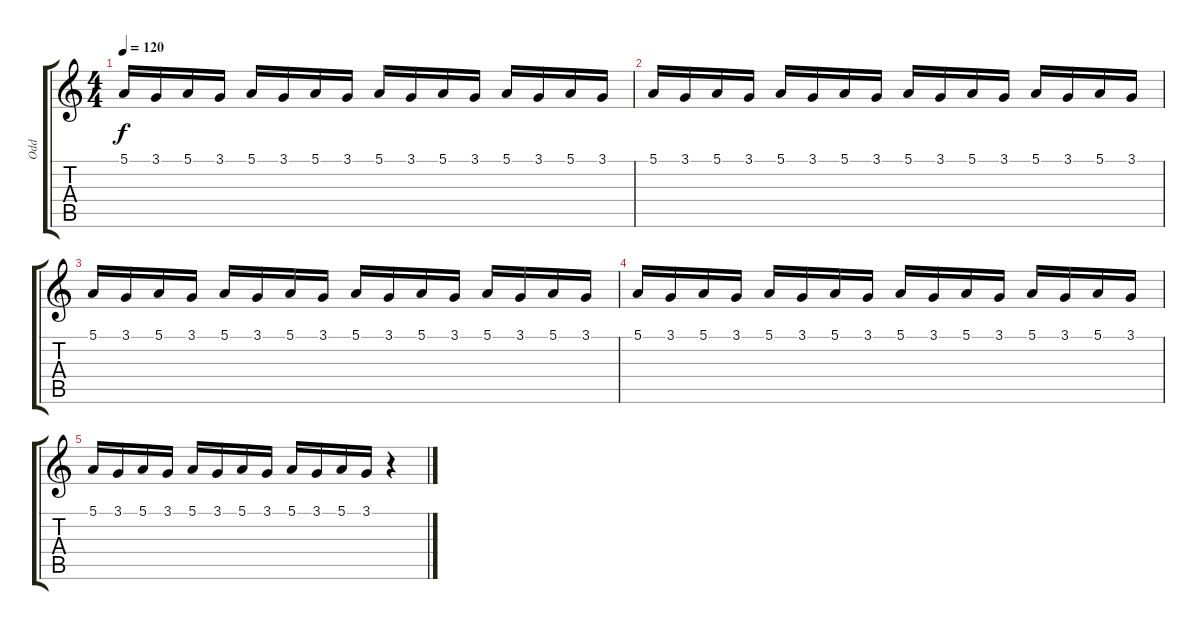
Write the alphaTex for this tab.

\track ("Odd" "Odd") {instrument whistle}
\staff {score tabs}
\tuning (E4 B3 G3 D3 A2 E2) {hide}
\ts (4 4)
\tempo 120
\clef g2
\ks c
5.1.16{dy f balance 12} 3.1.16{balance 11} 5.1.16{balance 10} 3.1.16{balance 9} 5.1.16{balance 8} 3.1.16{balance 7} 5.1.16{balance 6} 3.1.16{balance 5} 5.1.16{balance 4} 3.1.16{balance 5} 5.1.16{balance 6} 3.1.16{balance 7} 5.1.16{balance 8} 3.1.16{balance 9} 5.1.16{balance 10} 3.1.16{balance 11} |
5.1.16{balance 12} 3.1.16{balance 11} 5.1.16{balance 10} 3.1.16{balance 9} 5.1.16{balance 8} 3.1.16{balance 7} 5.1.16{balance 6} 3.1.16{balance 5} 5.1.16{balance 4} 3.1.16{balance 5} 5.1.16{balance 6} 3.1.16{balance 7} 5.1.16{balance 8} 3.1.16{balance 9} 5.1.16{balance 10} 3.1.16{balance 11} |
5.1.16{balance 12} 3.1.16{balance 11} 5.1.16{balance 10} 3.1.16{balance 9} 5.1.16{balance 8} 3.1.16{balance 7} 5.1.16{balance 6} 3.1.16{balance 5} 5.1.16{balance 4} 3.1.16{balance 5} 5.1.16{balance 6} 3.1.16{balance 7} 5.1.16{balance 8} 3.1.16{balance 9} 5.1.16{balance 10} 3.1.16{balance 11} |
5.1.16{balance 12} 3.1.16{balance 11} 5.1.16{balance 10} 3.1.16{balance 9} 5.1.16{balance 8} 3.1.16{balance 7} 5.1.16{balance 6} 3.1.16{balance 5} 5.1.16{balance 4} 3.1.16{balance 5} 5.1.16{balance 6} 3.1.16{balance 7} 5.1.16{balance 8} 3.1.16{balance 9} 5.1.16{balance 10} 3.1.16{balance 11} |
5.1.16{balance 12} 3.1.16{balance 11} 5.1.16{balance 10} 3.1.16{balance 9} 5.1.16{balance 8} 3.1.16{balance 7} 5.1.16{balance 6} 3.1.16{balance 5} 5.1.16{balance 4} 3.1.16{balance 5} 5.1.16{balance 6} 3.1.16{balance 7} r.4
